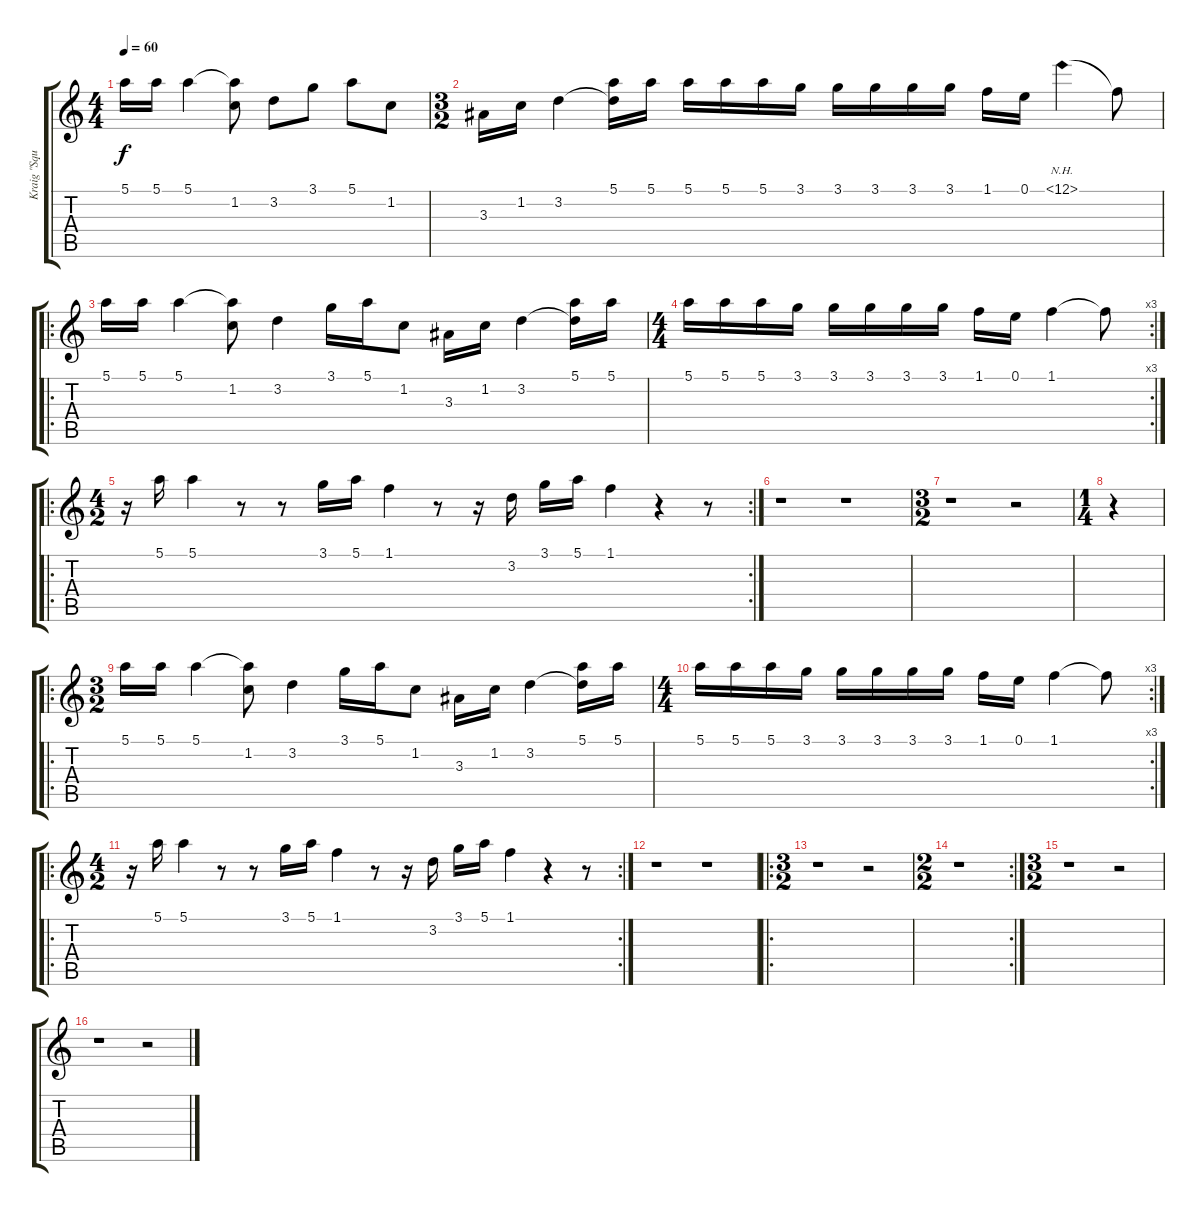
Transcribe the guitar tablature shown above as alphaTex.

\track ("Kraig \"Squirrel\" Tyler " "Kraig \"Squ") {instrument electricguitarmuted}
\staff {score tabs}
\tuning (E4 B3 G3 D3 A2 D2) {hide}
\ts (4 4)
\tempo 60
\clef g2
\ks c
5.1.16{dy f instrument electricguitarmuted} 5.1.16 5.1.4 (5.1{t} 1.2).8 3.2.8 3.1.8 5.1.8 1.2.8 |
\ts (3 2)
3.3.16 1.2.16 3.2.4 (5.1 3.2{t}).16 5.1.16 5.1.16 5.1.16 5.1.16 3.1.16 3.1.16 3.1.16 3.1.16 3.1.16 1.1.16 0.1.16 1.1{nh}.4 1.1{t}.8 |
\ro
5.1.16 5.1.16 5.1.4 (5.1{t} 1.2).8 3.2.4 3.1.16 5.1.16 1.2.8 3.3.16 1.2.16 3.2.4 (5.1 3.2{t}).16 5.1.16 |
\rc 3
\ts (4 4)
5.1.16 5.1.16 5.1.16 3.1.16 3.1.16 3.1.16 3.1.16 3.1.16 1.1.16 0.1.16 1.1.4 1.1{t}.8 |
\ro
\rc 2
\ts (4 2)
r.16 5.1.16{volume 10} 5.1.4 r.8 r.8 3.1.16 5.1.16 1.1.4 r.8 r.16 3.2.16 3.1.16 5.1.16 1.1.4 r.4 r.8 |
r.1 r.1 |
\ts (3 2)
r.1 r.2 |
\ts (1 4)
r.4 |
\ro
\ts (3 2)
5.1.16 5.1.16 5.1.4 (5.1{t} 1.2).8 3.2.4 3.1.16 5.1.16 1.2.8 3.3.16 1.2.16 3.2.4 (5.1 3.2{t}).16 5.1.16 |
\rc 3
\ts (4 4)
5.1.16 5.1.16 5.1.16 3.1.16 3.1.16 3.1.16 3.1.16 3.1.16 1.1.16 0.1.16 1.1.4 1.1{t}.8 |
\ro
\rc 2
\ts (4 2)
r.16 5.1.16{volume 10} 5.1.4 r.8 r.8 3.1.16 5.1.16 1.1.4 r.8 r.16 3.2.16 3.1.16 5.1.16 1.1.4 r.4 r.8 |
r.1 r.1 |
\ro
\ts (3 2)
r.1 r.2 |
\rc 2
\ts (2 2)
r.1 |
\ts (3 2)
r.1 r.2 |
r.1 r.2
